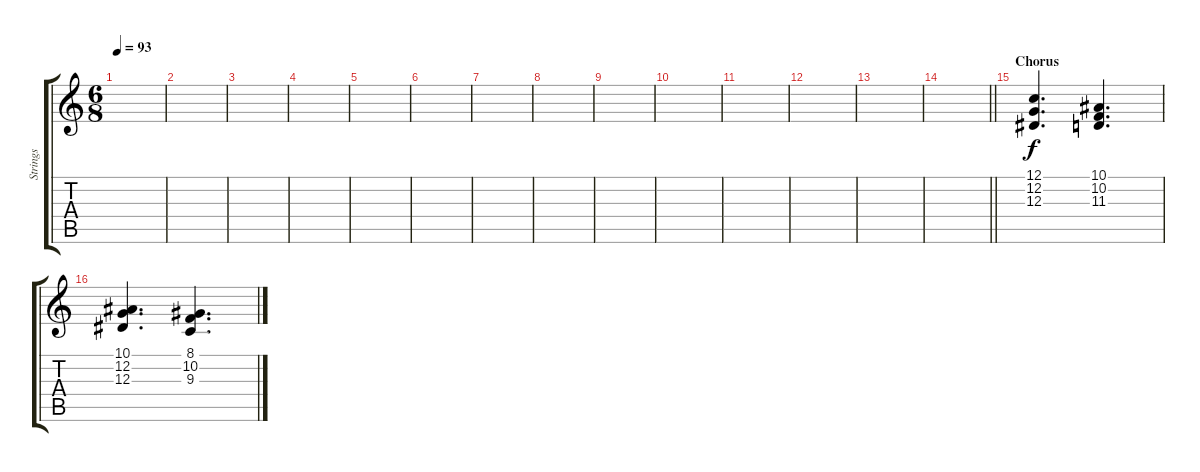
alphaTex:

\track ("Strings" "Strings") {instrument stringensemble1}
\staff {score tabs}
\tuning (C4 G3 Eb3 Bb2 F2 C2) {hide}
\ts (6 8)
\tempo 93
\clef g2
\ks c
|
|
|
|
|
|
|
|
|
|
|
|
|
\barLineRight lightlight
|
\section ("" "Chorus")
(12.1 12.2 12.3).4{d} (10.1 10.2 11.3).4{d} |
(10.1 12.2 12.3).4{d} (8.1 10.2 9.3).4{d}
